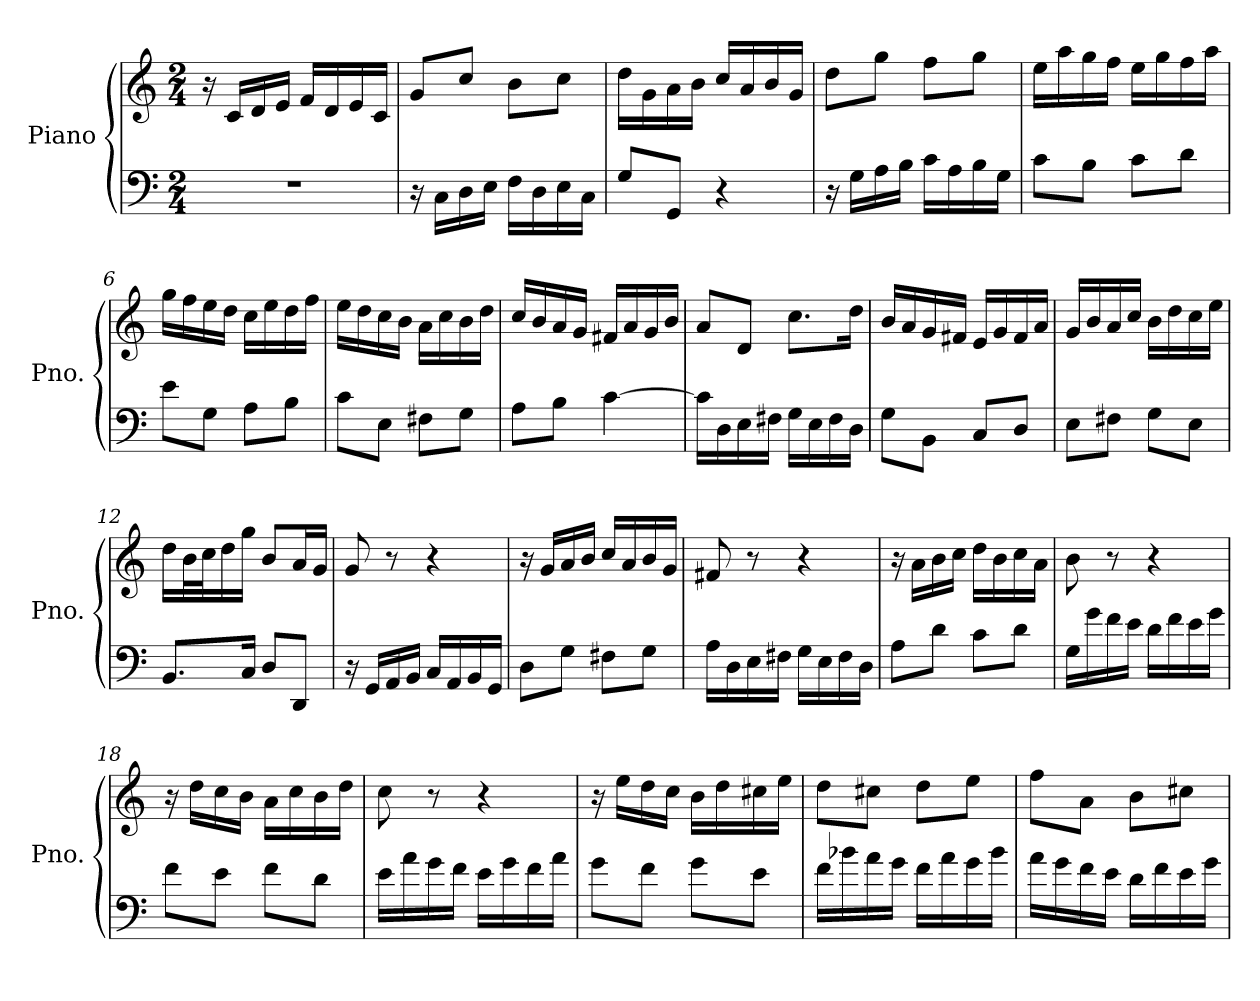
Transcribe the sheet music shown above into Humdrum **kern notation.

**kern	**kern
*part1	*part1
*staff2	*staff1
*I"Piano	*
*I'Pno.	*
*clefF4	*clefG2
*k[]	*k[]
*M2/4	*M2/4
=1	=1
2r	16r
.	16c/LL
.	16d/
.	16e/JJ
.	16f/LL
.	16d/
.	16e/
.	16c/JJ
=2	=2
16r	8g/L
16C\LL	.
16D\	8cc/J
16E\JJ	.
16F\LL	8b\L
16D\	.
16E\	8cc\J
16C\JJ	.
=3	=3
8G/L	16dd\LL
.	16g\
8GG/J	16a\
.	16b\JJ
4r	16cc/LL
.	16a/
.	16b/
.	16g/JJ
=4	=4
16r	8dd\L
16G\LL	.
16A\	8gg\J
16B\JJ	.
16c\LL	8ff\L
16A\	.
16B\	8gg\J
16G\JJ	.
!!LO:LB:g=z
=5	=5
8c\L	16ee\LL
.	16aa\
8B\J	16gg\
.	16ff\JJ
8c\L	16ee\LL
.	16gg\
8d\J	16ff\
.	16aa\JJ
=6	=6
8e\L	16gg\LL
.	16ff\
8G\J	16ee\
.	16dd\JJ
8A\L	16cc\LL
.	16ee\
8B\J	16dd\
.	16ff\JJ
=7	=7
8c\L	16ee\LL
.	16dd\
8E\J	16cc\
.	16b\JJ
8F#X\L	16a\LL
.	16cc\
8G\J	16b\
.	16dd\JJ
=8	=8
8A\L	16cc/LL
.	16b/
8B\J	16a/
.	16g/JJ
[4c\	16f#X/LL
.	16a/
.	16g/
.	16b/JJ
!!LO:LB:g=z
=9	=9
16c\LL]	8a/L
16D\	.
16E\	8d/J
16F#X\JJ	.
16G\LL	8.cc\L
16E\	.
16F#\	.
16D\JJ	16dd\Jk
=10	=10
8G\L	16b/LL
.	16a/
8BB\J	16g/
.	16f#X/JJ
8C/L	16e/LL
.	16g/
8D/J	16f#/
.	16a/JJ
=11	=11
8E\L	16g/LL
.	16b/
8F#X\J	16a/
.	16cc/JJ
8G\L	16b\LL
.	16dd\
8E\J	16cc\
.	16ee\JJ
=12	=12
8.BB/L	16dd\LL
.	32b\L
.	32cc\J
.	16dd\
16C/Jk	16gg\JJ
8D/L	8b/L
8DD/J	16a/L
.	16g/JJ
!!LO:LB:g=z
=13	=13
16r	8g/
16GG/LL	.
16AA/	8r
16BB/JJ	.
16C/LL	4r
16AA/	.
16BB/	.
16GG/JJ	.
=14	=14
8D\L	16r
.	16g/LL
8G\J	16a/
.	16b/JJ
8F#X\L	16cc/LL
.	16a/
8G\J	16b/
.	16g/JJ
=15	=15
16A\LL	8f#X/
16D\	.
16E\	8r
16F#X\JJ	.
16G\LL	4r
16E\	.
16F#\	.
16D\JJ	.
=16	=16
8A\L	16r
.	16a\LL
8d\J	16b\
.	16cc\JJ
8c\L	16dd\LL
.	16b\
8d\J	16cc\
.	16a\JJ
!!LO:LB:g=z
=17	=17
16G\LL	8b\
16g\	.
16f\	8r
16e\JJ	.
16d\LL	4r
16f\	.
16e\	.
16g\JJ	.
=18	=18
8f\L	16r
.	16dd\LL
8e\J	16cc\
.	16b\JJ
8f\L	16a\LL
.	16cc\
8d\J	16b\
.	16dd\JJ
=19	=19
16e\LL	8cc\
16a\	.
16g\	8r
16f\JJ	.
16e\LL	4r
16g\	.
16f\	.
16a\JJ	.
=20	=20
8g\L	16r
.	16ee\LL
8f\J	16dd\
.	16cc\JJ
8g\L	16b\LL
.	16dd\
8e\J	16cc#X\
.	16ee\JJ
!!LO:PB:g=z
=21	=21
16f\LL	8dd\L
16b-X\	.
16a\	8cc#X\J
16g\JJ	.
16f\LL	8dd\L
16a\	.
16g\	8ee\J
16b-\JJ	.
=22	=22
16a\LL	8ff\L
16g\	.
16f\	8a\J
16e\JJ	.
16d\LL	8b\L
16f\	.
16e\	8cc#X\J
16g\JJ	.
=	=
*-	*-
